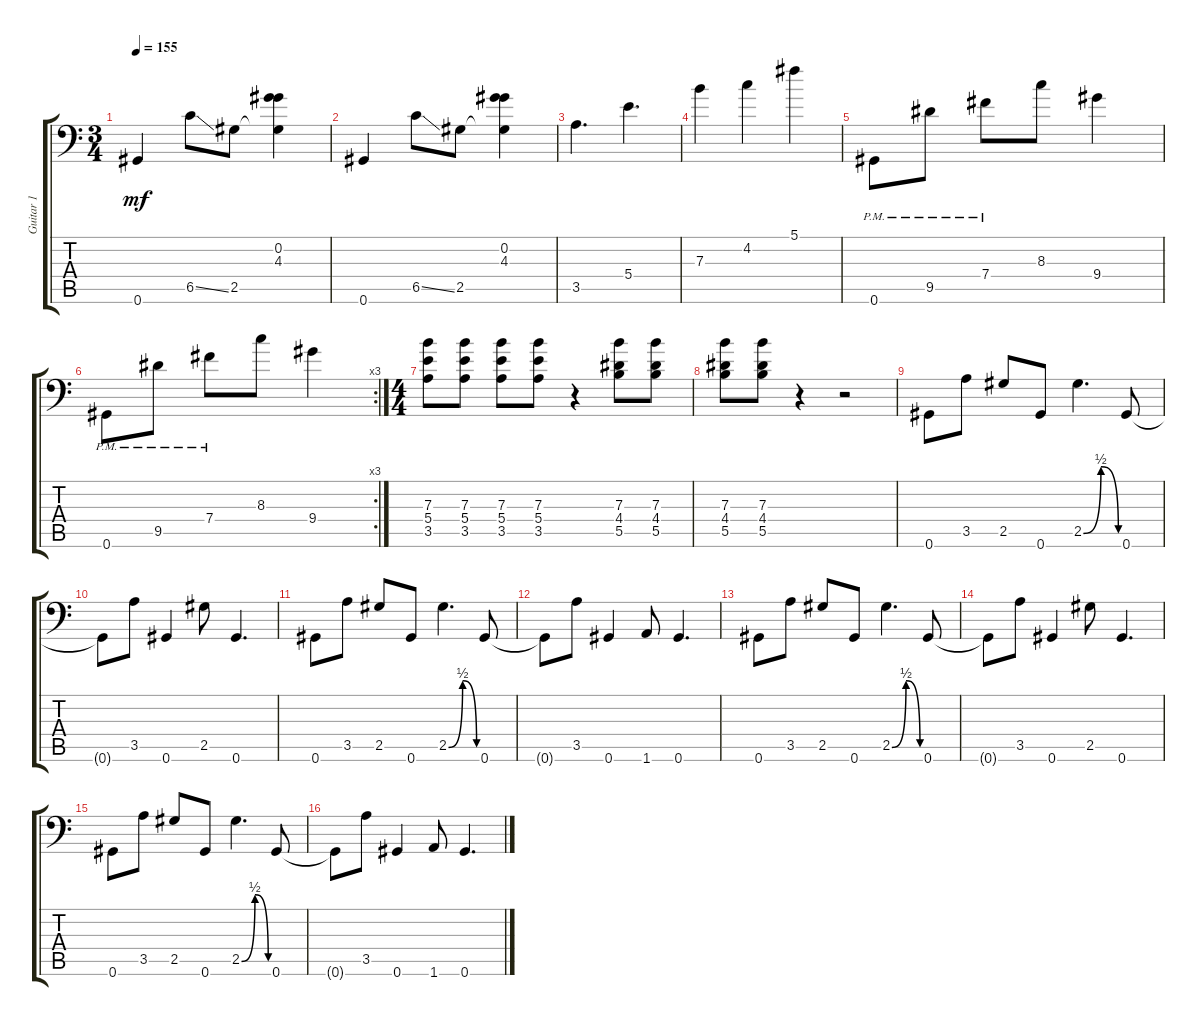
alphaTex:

\track ("Guitar 1" "Guitar 1") {instrument distortionguitar}
\staff {score tabs}
\tuning (Db4 Ab3 E3 B2 Gb2 Ab1) {hide}
\ts (3 4)
\tempo 155
\clef f4
\ks c
0.6.4{dy mf} 6.5{ss}.8 2.5.8 (0.2 4.3 2.5{t}).4 |
0.6.4 6.5{ss}.8 2.5.8 (0.2 4.3 2.5{t}).4 |
3.5.4{d} 5.4.4{d} |
7.3.4 4.2.4 5.1.4 |
0.6{pm}.8 9.5{pm}.8 7.4{pm}.8 8.3.8 9.4.4 |
\rc 3
0.6{pm}.8 9.5{pm}.8 7.4{pm}.8 8.3.8 9.4.4 |
\ts (4 4)
(7.3 5.4 3.5).8 (7.3 5.4 3.5).8 (7.3 5.4 3.5).8 (7.3 5.4 3.5).8 r.4 (7.3 4.4 5.5).8 (7.3 4.4 5.5).8 |
(7.3 4.4 5.5).8 (7.3 4.4 5.5).8 r.4 r.2 |
0.6.8 3.5.8 2.5.8 0.6.8 2.5{be (custom 0 0 30 2 30 2 60 0 60 0)}.4{d} 0.6.8 |
0.6{t}.8 3.5.8 0.6.4 2.5.8 0.6.4{d} |
0.6.8 3.5.8 2.5.8 0.6.8 2.5{be (custom 0 0 30 2 30 2 60 0 60 0)}.4{d} 0.6.8 |
0.6{t}.8 3.5.8 0.6.4 1.6.8 0.6.4{d} |
0.6.8 3.5.8 2.5.8 0.6.8 2.5{be (custom 0 0 30 2 30 2 60 0 60 0)}.4{d} 0.6.8 |
0.6{t}.8 3.5.8 0.6.4 2.5.8 0.6.4{d} |
0.6.8 3.5.8 2.5.8 0.6.8 2.5{be (custom 0 0 30 2 30 2 60 0 60 0)}.4{d} 0.6.8 |
0.6{t}.8 3.5.8 0.6.4 1.6.8 0.6.4{d}
